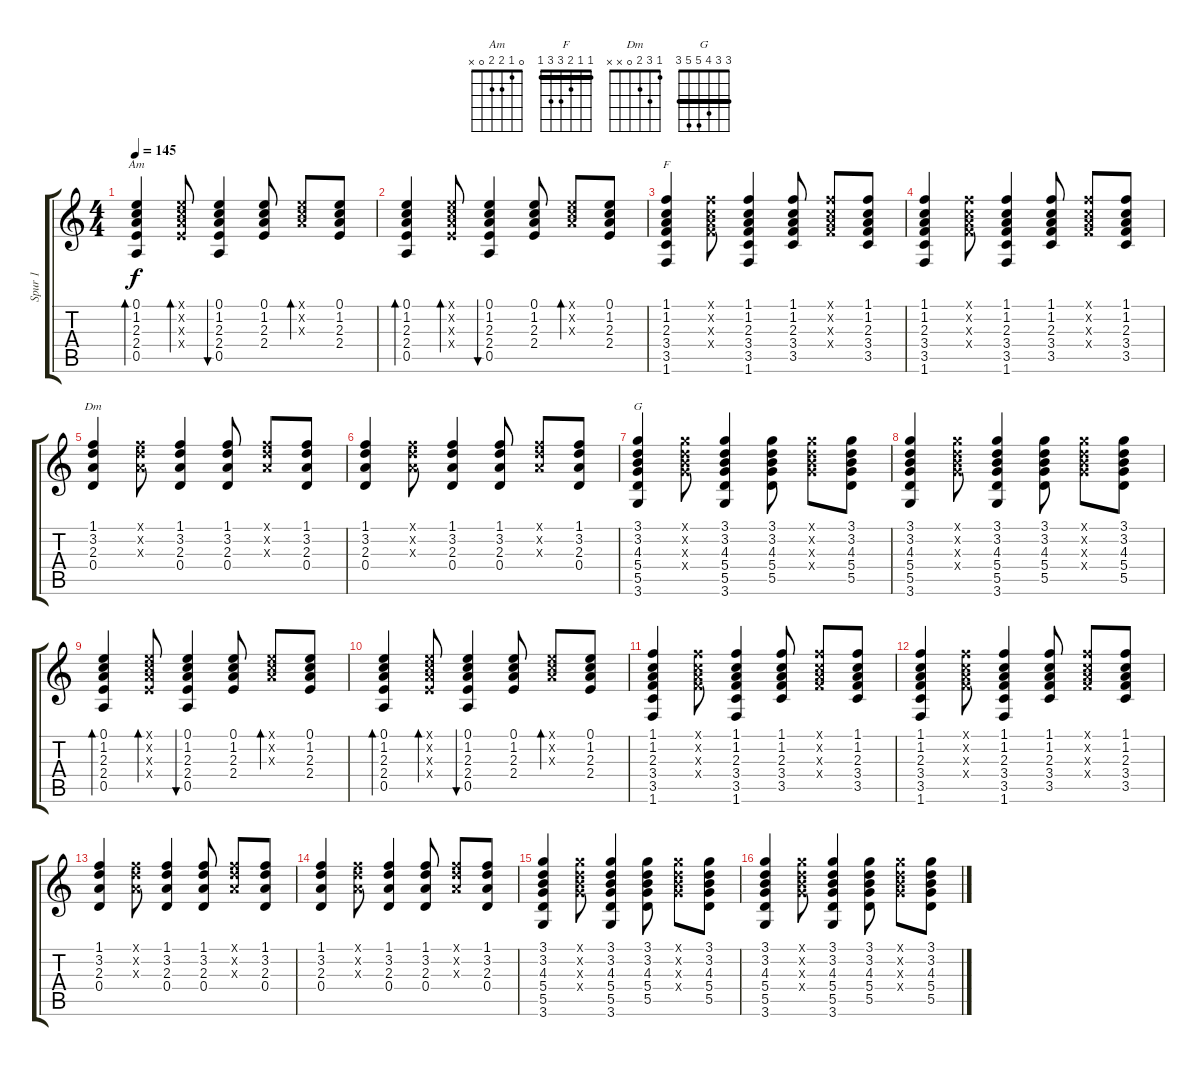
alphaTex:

\track ("Spur 1" "Spur 1") {instrument acousticguitarsteel}
\staff {score tabs}
\tuning (E4 B3 G3 D3 A2 E2) {hide}
\chord ("Am" 0 1 2 2 0 x)
\chord ("F" 1 1 2 3 3 1) {barre 1}
\chord ("Dm" 1 3 2 0 x x)
\chord ("G" 3 3 4 5 5 3) {barre 3}
\ts (4 4)
\tempo 145
\clef g2
\ks c
(0.1 1.2 2.3 2.4 0.5).4{bd 60 ch "Am" dy f} (0.1{x} 1.2{x} 2.3{x} 2.4{x}).8{bd 60} (0.1 1.2 2.3 2.4 0.5).4{bu 60} (0.1 1.2 2.3 2.4).8 (0.1{x} 1.2{x} 2.3{x}).8{bd 60} (0.1 1.2 2.3 2.4).8 |
(0.1 1.2 2.3 2.4 0.5).4{bd 60} (0.1{x} 1.2{x} 2.3{x} 2.4{x}).8{bd 60} (0.1 1.2 2.3 2.4 0.5).4{bu 60} (0.1 1.2 2.3 2.4).8 (0.1{x} 1.2{x} 2.3{x}).8{bd 60} (0.1 1.2 2.3 2.4).8 |
(1.1 1.2 2.3 3.4 3.5 1.6).4{ch "F"} (1.1{x} 1.2{x} 2.3{x} 3.4{x}).8 (1.1 1.2 2.3 3.4 3.5 1.6).4 (1.1 1.2 2.3 3.4 3.5).8 (1.1{x} 1.2{x} 2.3{x} 3.4{x}).8 (1.1 1.2 2.3 3.4 3.5).8 |
(1.1 1.2 2.3 3.4 3.5 1.6).4 (1.1{x} 1.2{x} 2.3{x} 3.4{x}).8 (1.1 1.2 2.3 3.4 3.5 1.6).4 (1.1 1.2 2.3 3.4 3.5).8 (1.1{x} 1.2{x} 2.3{x} 3.4{x}).8 (1.1 1.2 2.3 3.4 3.5).8 |
(1.1 3.2 2.3 0.4).4{ch "Dm"} (1.1{x} 3.2{x} 2.3{x}).8 (1.1 3.2 2.3 0.4).4 (1.1 3.2 2.3 0.4).8 (1.1{x} 3.2{x} 2.3{x}).8 (1.1 3.2 2.3 0.4).8 |
(1.1 3.2 2.3 0.4).4 (1.1{x} 3.2{x} 2.3{x}).8 (1.1 3.2 2.3 0.4).4 (1.1 3.2 2.3 0.4).8 (1.1{x} 3.2{x} 2.3{x}).8 (1.1 3.2 2.3 0.4).8 |
(3.1 3.2 4.3 5.4 5.5 3.6).4{ch "G"} (3.1{x} 3.2{x} 4.3{x} 5.4{x}).8 (3.1 3.2 4.3 5.4 5.5 3.6).4 (3.1 3.2 4.3 5.4 5.5).8 (3.1{x} 3.2{x} 4.3{x} 5.4{x}).8 (3.1 3.2 4.3 5.4 5.5).8 |
(3.1 3.2 4.3 5.4 5.5 3.6).4 (3.1{x} 3.2{x} 4.3{x} 5.4{x}).8 (3.1 3.2 4.3 5.4 5.5 3.6).4 (3.1 3.2 4.3 5.4 5.5).8 (3.1{x} 3.2{x} 4.3{x} 5.4{x}).8 (3.1 3.2 4.3 5.4 5.5).8 |
(0.1 1.2 2.3 2.4 0.5).4{bd 60} (0.1{x} 1.2{x} 2.3{x} 2.4{x}).8{bd 60} (0.1 1.2 2.3 2.4 0.5).4{bu 60} (0.1 1.2 2.3 2.4).8 (0.1{x} 1.2{x} 2.3{x}).8{bd 60} (0.1 1.2 2.3 2.4).8 |
(0.1 1.2 2.3 2.4 0.5).4{bd 60} (0.1{x} 1.2{x} 2.3{x} 2.4{x}).8{bd 60} (0.1 1.2 2.3 2.4 0.5).4{bu 60} (0.1 1.2 2.3 2.4).8 (0.1{x} 1.2{x} 2.3{x}).8{bd 60} (0.1 1.2 2.3 2.4).8 |
(1.1 1.2 2.3 3.4 3.5 1.6).4 (1.1{x} 1.2{x} 2.3{x} 3.4{x}).8 (1.1 1.2 2.3 3.4 3.5 1.6).4 (1.1 1.2 2.3 3.4 3.5).8 (1.1{x} 1.2{x} 2.3{x} 3.4{x}).8 (1.1 1.2 2.3 3.4 3.5).8 |
(1.1 1.2 2.3 3.4 3.5 1.6).4 (1.1{x} 1.2{x} 2.3{x} 3.4{x}).8 (1.1 1.2 2.3 3.4 3.5 1.6).4 (1.1 1.2 2.3 3.4 3.5).8 (1.1{x} 1.2{x} 2.3{x} 3.4{x}).8 (1.1 1.2 2.3 3.4 3.5).8 |
(1.1 3.2 2.3 0.4).4 (1.1{x} 3.2{x} 2.3{x}).8 (1.1 3.2 2.3 0.4).4 (1.1 3.2 2.3 0.4).8 (1.1{x} 3.2{x} 2.3{x}).8 (1.1 3.2 2.3 0.4).8 |
(1.1 3.2 2.3 0.4).4 (1.1{x} 3.2{x} 2.3{x}).8 (1.1 3.2 2.3 0.4).4 (1.1 3.2 2.3 0.4).8 (1.1{x} 3.2{x} 2.3{x}).8 (1.1 3.2 2.3 0.4).8 |
(3.1 3.2 4.3 5.4 5.5 3.6).4 (3.1{x} 3.2{x} 4.3{x} 5.4{x}).8 (3.1 3.2 4.3 5.4 5.5 3.6).4 (3.1 3.2 4.3 5.4 5.5).8 (3.1{x} 3.2{x} 4.3{x} 5.4{x}).8 (3.1 3.2 4.3 5.4 5.5).8 |
(3.1 3.2 4.3 5.4 5.5 3.6).4 (3.1{x} 3.2{x} 4.3{x} 5.4{x}).8 (3.1 3.2 4.3 5.4 5.5 3.6).4 (3.1 3.2 4.3 5.4 5.5).8 (3.1{x} 3.2{x} 4.3{x} 5.4{x}).8 (3.1 3.2 4.3 5.4 5.5).8
